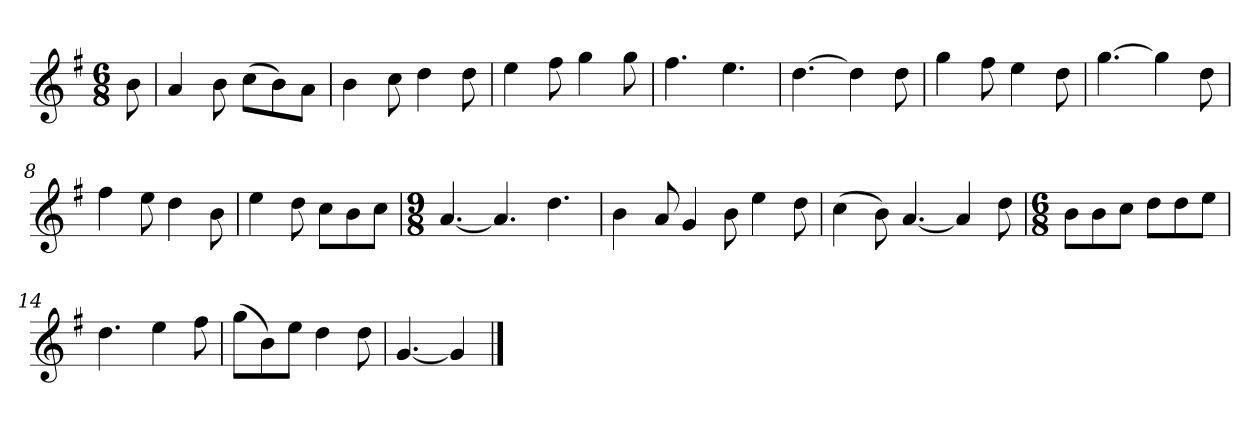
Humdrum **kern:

**kern
*part1
*staff1
*k[f#]
*M6/8
*MM120
=
8b
=1
4a
8b
(8ccL
8b)
8aJ
=2
4b
8cc
4dd
8dd
=3
4ee
8ff#
4gg
8gg
=4
4.ff#
4.ee
=5
[4.dd
4dd]
8dd
=6
4gg
8ff#
4ee
8dd
=7
[4.gg
4gg]
8dd
=8
4ff#
8ee
4dd
8b
=9
4ee
8dd
8ccL
8b
8ccJ
=10
*M9/8
[4.a
4.a]
4.dd
=11
4b
8a
4g
8b
4ee
8dd
=12
(4cc
8b)
[4.a
4a]
8dd
=13
*M6/8
8bL
8b
8ccJ
8ddL
8dd
8eeJ
=14
4.dd
4ee
8ff#
=15
(8ggL
8b)
8eeJ
4dd
8dd
=16
[4.g
4g]
==
*-
